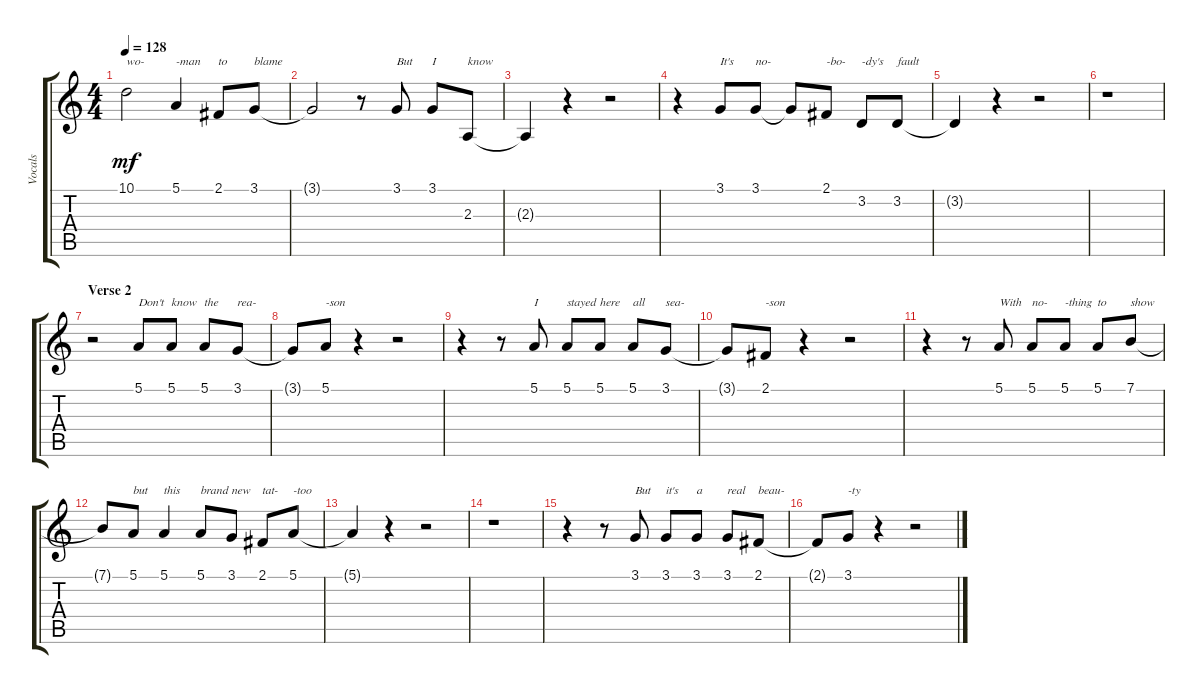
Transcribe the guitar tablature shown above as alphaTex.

\track ("Vocals" "Vocals") {instrument voiceoohs}
\staff {score tabs}
\tuning (E4 B3 G3 D3 A2 E2) {hide}
\ts (4 4)
\tempo 128
\clef g2
\ks c
10.1.2{txt "wo-" dy mf} 5.1.4{txt "-man"} 2.1.8{txt "to"} 3.1.8{txt "blame"} |
3.1{t}.2 r.8 3.1.8{txt "But"} 3.1.8{txt "I"} 2.3.8{txt "know"} |
2.3{t}.4 r.4 r.2 |
r.4 3.1.8{txt "It's"} 3.1.8{txt "no-"} 3.1{t}.8 2.1.8{txt "-bo-"} 3.2.8{txt "-dy's"} 3.2.8{txt "fault"} |
3.2{t}.4 r.4 r.2 |
r.1 |
\section ("" "Verse 2")
r.2 5.1.8{txt "Don't"} 5.1.8{txt "know"} 5.1.8{txt "the"} 3.1.8{txt "rea-"} |
3.1{t}.8 5.1.8{txt "-son"} r.4 r.2 |
r.4 r.8 5.1.8{txt "I"} 5.1.8{txt "stayed"} 5.1.8{txt "here"} 5.1.8{txt "all"} 3.1.8{txt "sea-"} |
3.1{t}.8 2.1.8{txt "-son"} r.4 r.2 |
r.4 r.8 5.1.8{txt "With"} 5.1.8{txt "no-"} 5.1.8{txt "-thing"} 5.1.8{txt "to"} 7.1.8{txt "show"} |
7.1{t}.8 5.1.8{txt "but"} 5.1.4{txt "this"} 5.1.8{txt "brand"} 3.1.8{txt "new"} 2.1.8{txt "tat-"} 5.1.8{txt "-too"} |
5.1{t}.4 r.4 r.2 |
r.1 |
r.4 r.8 3.1.8{txt "But"} 3.1.8{txt "it's"} 3.1.8{txt "a"} 3.1.8{txt "real"} 2.1.8{txt "beau-"} |
2.1{t}.8 3.1.8{txt "-ty"} r.4 r.2
